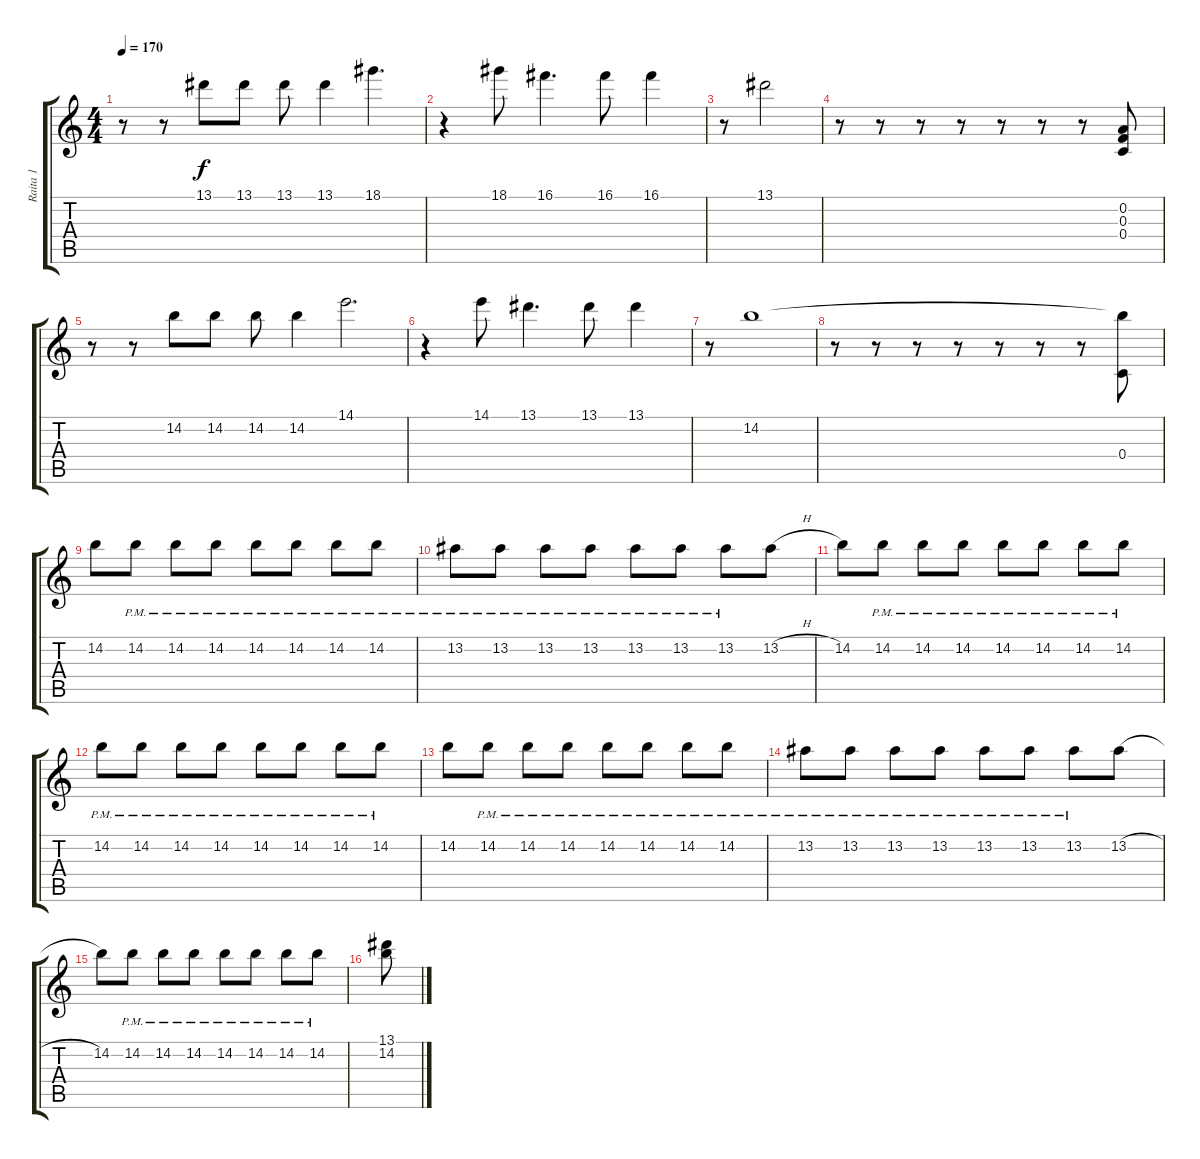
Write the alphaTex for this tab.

\track ("Raita 1" "Raita 1") {instrument distortionguitar}
\staff {score tabs}
\tuning (D4 A3 F3 C3 G2 D2) {hide}
\ts (4 4)
\tempo 170
\clef g2
\ks c
r.8{dy f} r.8 13.1.8 13.1.8 13.1.8 13.1.4 18.1.4{d} |
r.4 18.1.8 16.1.4{d} 16.1.8 16.1.4 |
r.8 13.1.2 |
r.8 r.8 r.8 r.8 r.8 r.8 r.8 (0.2 0.3 0.4).8 |
r.8 r.8 14.2.8 14.2.8 14.2.8 14.2.4 14.1.2{d} |
r.4 14.1.8 13.1.4{d} 13.1.8 13.1.4 |
r.8 14.2.1 |
r.8 r.8 r.8 r.8 r.8 r.8 r.8 (14.2{t} 0.4).8 |
14.2.8 14.2{pm}.8 14.2{pm}.8 14.2{pm}.8 14.2{pm}.8 14.2{pm}.8 14.2{pm}.8 14.2{pm}.8 |
13.2{pm}.8 13.2{pm}.8 13.2{pm}.8 13.2{pm}.8 13.2{pm}.8 13.2{pm}.8 13.2{pm}.8 13.2{h}.8 |
14.2.8 14.2{pm}.8 14.2{pm}.8 14.2{pm}.8 14.2{pm}.8 14.2{pm}.8 14.2{pm}.8 14.2{pm}.8 |
14.2{pm}.8 14.2{pm}.8 14.2{pm}.8 14.2{pm}.8 14.2{pm}.8 14.2{pm}.8 14.2{pm}.8 14.2{pm}.8 |
14.2.8 14.2{pm}.8 14.2{pm}.8 14.2{pm}.8 14.2{pm}.8 14.2{pm}.8 14.2{pm}.8 14.2{pm}.8 |
13.2{pm}.8 13.2{pm}.8 13.2{pm}.8 13.2{pm}.8 13.2{pm}.8 13.2{pm}.8 13.2{pm}.8 13.2{h}.8 |
14.2.8 14.2{pm}.8 14.2{pm}.8 14.2{pm}.8 14.2{pm}.8 14.2{pm}.8 14.2{pm}.8 14.2{pm}.8 |
(13.1 14.2).8
